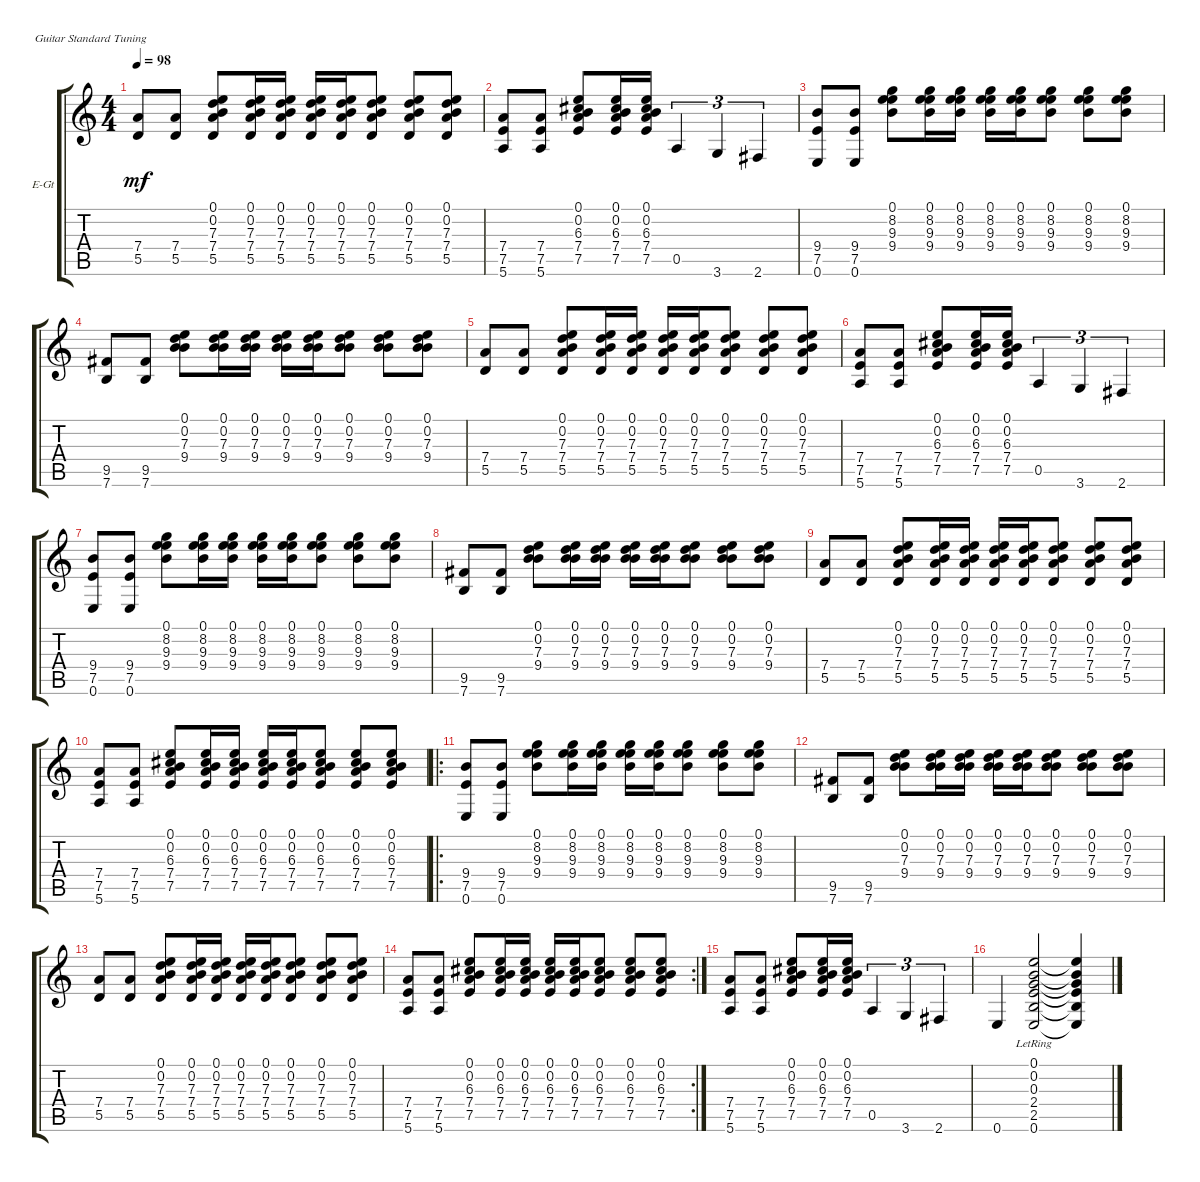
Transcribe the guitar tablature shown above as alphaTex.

\defaultSystemsLayout 4
\bracketExtendMode groupsimilarinstruments
\firstSystemTrackNameOrientation horizontal
\otherSystemsTrackNameOrientation horizontal
\track ("Electric Guitar" "E-Gt") {instrument electricguitarclean}
\staff {score tabs}
\tuning (E4 B3 G3 D3 A2 E2)
\ts (4 4)
\tempo 98
\clef g2
\ks c
(5.5 7.4).8{dy mf} (5.5 7.4).8 (5.5 7.4 7.3 0.2 0.1).8 (5.5 7.4 7.3 0.2 0.1).16 (5.5 7.4 7.3 0.2 0.1).16 (5.5 7.4 7.3 0.2 0.1).16 (5.5 7.4 7.3 0.2 0.1).16 (5.5 7.4 7.3 0.2 0.1).8 (5.5 7.4 7.3 0.2 0.1).8 (5.5 7.4 7.3 0.2 0.1).8 |
(5.6 7.5 7.4).8 (5.6 7.5 7.4).8 (7.5 7.4 6.3 0.2 0.1).8 (7.5 7.4 6.3 0.2 0.1).16 (7.5 7.4 6.3 0.2 0.1).16 0.5.4{tu (3 2)} 3.6.4{tu (3 2)} 2.6.4{tu (3 2)} |
(0.6 7.5 9.4).8 (0.6 7.5 9.4).8 (9.4 9.3 8.2 0.1).8 (9.4 9.3 8.2 0.1).16 (9.4 9.3 8.2 0.1).16 (9.4 9.3 8.2 0.1).16 (9.4 9.3 8.2 0.1).16 (9.4 9.3 8.2 0.1).8 (9.4 9.3 8.2 0.1).8 (9.4 9.3 8.2 0.1).8 |
(7.6 9.5).8 (7.6 9.5).8 (0.1 0.2 7.3 9.4).8 (0.1 0.2 7.3 9.4).16 (0.1 0.2 7.3 9.4).16 (0.1 0.2 7.3 9.4).16 (0.1 0.2 7.3 9.4).16 (0.1 0.2 7.3 9.4).8 (0.1 0.2 7.3 9.4).8 (0.1 0.2 7.3 9.4).8 |
(5.5 7.4).8 (5.5 7.4).8 (5.5 7.4 7.3 0.2 0.1).8 (5.5 7.4 7.3 0.2 0.1).16 (5.5 7.4 7.3 0.2 0.1).16 (5.5 7.4 7.3 0.2 0.1).16 (5.5 7.4 7.3 0.2 0.1).16 (5.5 7.4 7.3 0.2 0.1).8 (5.5 7.4 7.3 0.2 0.1).8 (5.5 7.4 7.3 0.2 0.1).8 |
(5.6 7.5 7.4).8 (5.6 7.5 7.4).8 (7.5 7.4 6.3 0.2 0.1).8 (7.5 7.4 6.3 0.2 0.1).16 (7.5 7.4 6.3 0.2 0.1).16 0.5.4{tu (3 2)} 3.6.4{tu (3 2)} 2.6.4{tu (3 2)} |
(0.6 7.5 9.4).8 (0.6 7.5 9.4).8 (9.4 9.3 8.2 0.1).8 (9.4 9.3 8.2 0.1).16 (9.4 9.3 8.2 0.1).16 (9.4 9.3 8.2 0.1).16 (9.4 9.3 8.2 0.1).16 (9.4 9.3 8.2 0.1).8 (9.4 9.3 8.2 0.1).8 (9.4 9.3 8.2 0.1).8 |
(7.6 9.5).8 (7.6 9.5).8 (0.1 0.2 7.3 9.4).8 (0.1 0.2 7.3 9.4).16 (0.1 0.2 7.3 9.4).16 (0.1 0.2 7.3 9.4).16 (0.1 0.2 7.3 9.4).16 (0.1 0.2 7.3 9.4).8 (0.1 0.2 7.3 9.4).8 (0.1 0.2 7.3 9.4).8 |
(5.5 7.4).8 (5.5 7.4).8 (5.5 7.4 7.3 0.2 0.1).8 (5.5 7.4 7.3 0.2 0.1).16 (5.5 7.4 7.3 0.2 0.1).16 (5.5 7.4 7.3 0.2 0.1).16 (5.5 7.4 7.3 0.2 0.1).16 (5.5 7.4 7.3 0.2 0.1).8 (5.5 7.4 7.3 0.2 0.1).8 (5.5 7.4 7.3 0.2 0.1).8 |
(5.6 7.5 7.4).8 (5.6 7.5 7.4).8 (7.5 7.4 6.3 0.2 0.1).8 (7.5 7.4 6.3 0.2 0.1).16 (7.5 7.4 6.3 0.2 0.1).16 (7.5 7.4 6.3 0.2 0.1).16 (7.5 7.4 6.3 0.2 0.1).16 (7.5 7.4 6.3 0.2 0.1).8 (7.5 7.4 6.3 0.2 0.1).8 (7.5 7.4 6.3 0.2 0.1).8 |
\ro
(0.6 7.5 9.4).8 (0.6 7.5 9.4).8 (9.4 9.3 8.2 0.1).8 (9.4 9.3 8.2 0.1).16 (9.4 9.3 8.2 0.1).16 (9.4 9.3 8.2 0.1).16 (9.4 9.3 8.2 0.1).16 (9.4 9.3 8.2 0.1).8 (9.4 9.3 8.2 0.1).8 (9.4 9.3 8.2 0.1).8 |
(7.6 9.5).8 (7.6 9.5).8 (0.1 0.2 7.3 9.4).8 (0.1 0.2 7.3 9.4).16 (0.1 0.2 7.3 9.4).16 (0.1 0.2 7.3 9.4).16 (0.1 0.2 7.3 9.4).16 (0.1 0.2 7.3 9.4).8 (0.1 0.2 7.3 9.4).8 (0.1 0.2 7.3 9.4).8 |
(5.5 7.4).8 (5.5 7.4).8 (5.5 7.4 7.3 0.2 0.1).8 (5.5 7.4 7.3 0.2 0.1).16 (5.5 7.4 7.3 0.2 0.1).16 (5.5 7.4 7.3 0.2 0.1).16 (5.5 7.4 7.3 0.2 0.1).16 (5.5 7.4 7.3 0.2 0.1).8 (5.5 7.4 7.3 0.2 0.1).8 (5.5 7.4 7.3 0.2 0.1).8 |
\rc 2
(5.6 7.5 7.4).8 (5.6 7.5 7.4).8 (7.5 7.4 6.3 0.2 0.1).8 (7.5 7.4 6.3 0.2 0.1).16 (7.5 7.4 6.3 0.2 0.1).16 (7.5 7.4 6.3 0.2 0.1).16 (7.5 7.4 6.3 0.2 0.1).16 (7.5 7.4 6.3 0.2 0.1).8 (7.5 7.4 6.3 0.2 0.1).8 (7.5 7.4 6.3 0.2 0.1).8 |
(5.6 7.5 7.4).8 (5.6 7.5 7.4).8 (7.5 7.4 6.3 0.2 0.1).8 (7.5 7.4 6.3 0.2 0.1).16 (7.5 7.4 6.3 0.2 0.1).16 0.5.4{tu (3 2)} 3.6.4{tu (3 2)} 2.6.4{tu (3 2)} |
0.6.4 (0.6{lr} 2.5{lr} 2.4{lr} 0.3{lr} 0.2{lr} 0.1{lr}).2 (0.6{t} 2.5{t} 2.4{t} 0.3{t} 0.2{t} 0.1{t}).4
